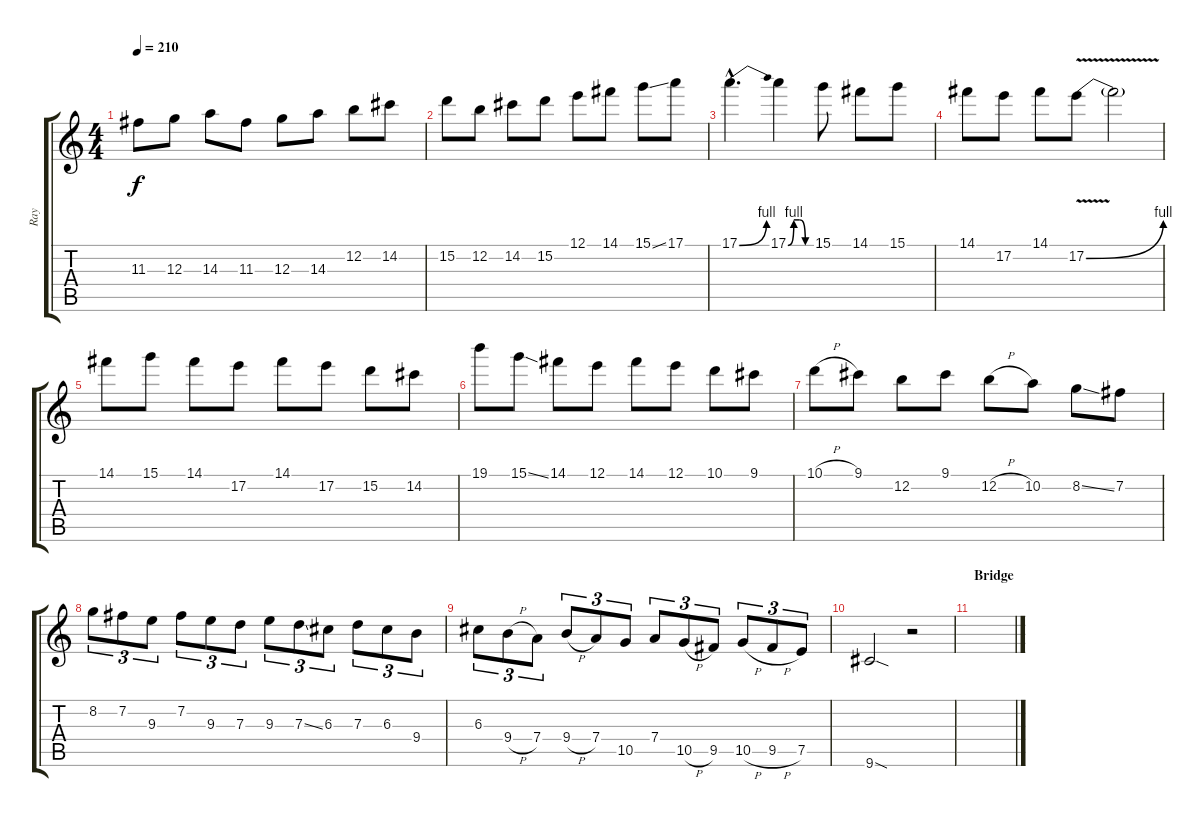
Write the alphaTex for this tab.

\track ("Ray" "Ray") {instrument distortionguitar}
\staff {score tabs}
\tuning (E4 B3 G3 D3 A2 E2) {hide}
\ts (4 4)
\tempo 210
\clef g2
\ks c
11.3.8{dy f} 12.3.8 14.3.8 11.3.8 12.3.8 14.3.8 12.2.8 14.2.8 |
15.2.8 12.2.8 14.2.8 15.2.8 12.1.8 14.1.8 15.1{ss}.8 17.1.8 |
17.1{be (bend 0 0 60 4) hac}.4{d} 17.1{be (custom 0 0 15 4 30 4 45 0 60 0)}.4 15.1.8 14.1.8 15.1.8 |
14.1.8 17.2.8 14.1.8 17.2{be (bend 0 0 60 4) v}.8 17.2{t}.2 |
14.1.8 15.1.8 14.1.8 17.2.8 14.1.8 17.2.8 15.2.8 14.2.8 |
19.1.8 15.1{ss}.8 14.1.8 12.1.8 14.1.8 12.1.8 10.1.8 9.1.8 |
10.1{h}.8 9.1.8 12.2.8 9.1.8 12.2{h}.8 10.2.8 8.2{ss}.8 7.2.8 |
8.2.8{tu (3 2)} 7.2.8{tu (3 2)} 9.3.8{tu (3 2)} 7.2.8{tu (3 2)} 9.3.8{tu (3 2)} 7.3.8{tu (3 2)} 9.3.8{tu (3 2)} 7.3{ss}.8{tu (3 2)} 6.3.8{tu (3 2)} 7.3.8{tu (3 2)} 6.3.8{tu (3 2)} 9.4.8{tu (3 2)} |
6.3.8{tu (3 2)} 9.4{h}.8{tu (3 2)} 7.4.8{tu (3 2)} 9.4{h}.8{tu (3 2)} 7.4.8{tu (3 2)} 10.5.8{tu (3 2)} 7.4.8{tu (3 2)} 10.5{h}.8{tu (3 2)} 9.5.8{tu (3 2)} 10.5{h}.8{tu (3 2)} 9.5{h}.8{tu (3 2)} 7.5.8{tu (3 2)} |
9.6{sod}.2 r.2 |
\section ("" "Bridge")
